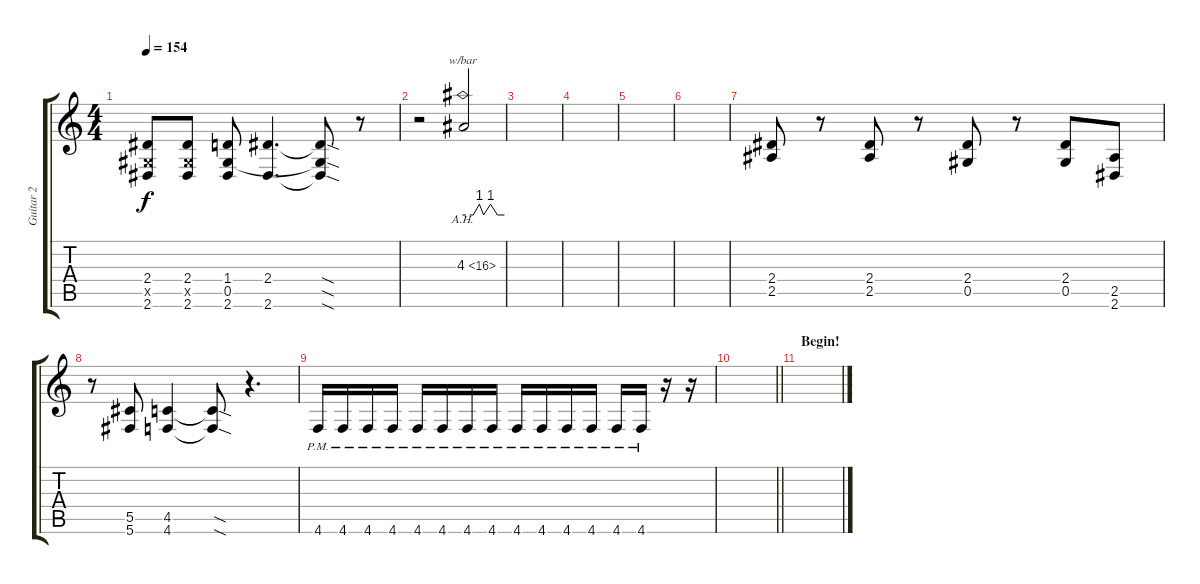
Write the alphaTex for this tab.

\track ("Guitar 2" "Guitar 2") {instrument distortionguitar}
\staff {score tabs}
\tuning (Eb4 Bb3 Gb3 Db3 Ab2 Db2) {hide}
\ts (4 4)
\tempo 154
\clef g2
\ks c
(2.4 0.5{x} 2.6).8{dy f} (2.4 0.5{x} 2.6).8 (1.4 0.5 2.6).8 (2.4 2.6).4{d} (2.4{sod t} 0.5{sod t} 2.6{sod t}).8 r.8 |
r.2{volume 16 balance 3 instrument distortionguitar} 4.3{ah 12}.2{tbe (custom default 0 0 15 0 24 4 30 0 40 4 50 0 60 0)} |
|
|
|
|
(2.4 2.5).8{volume 10} r.8 (2.4 2.5).8 r.8 (2.4 0.5).8 r.8 (2.4 0.5).8 (2.5 2.6).8 |
r.8 (5.5 5.6).8 (4.5 4.6).4 (4.5{sod t} 4.6{sod t}).8 r.4{d} |
4.6{pm}.16 4.6{pm}.16 4.6{pm}.16 4.6{pm}.16 4.6{pm}.16 4.6{pm}.16 4.6{pm}.16 4.6{pm}.16 4.6{pm}.16 4.6{pm}.16 4.6{pm}.16 4.6{pm}.16 4.6{pm}.16 4.6{pm}.16 r.16 r.16 |
\barLineRight lightlight
|
\section ("" "Begin!")
